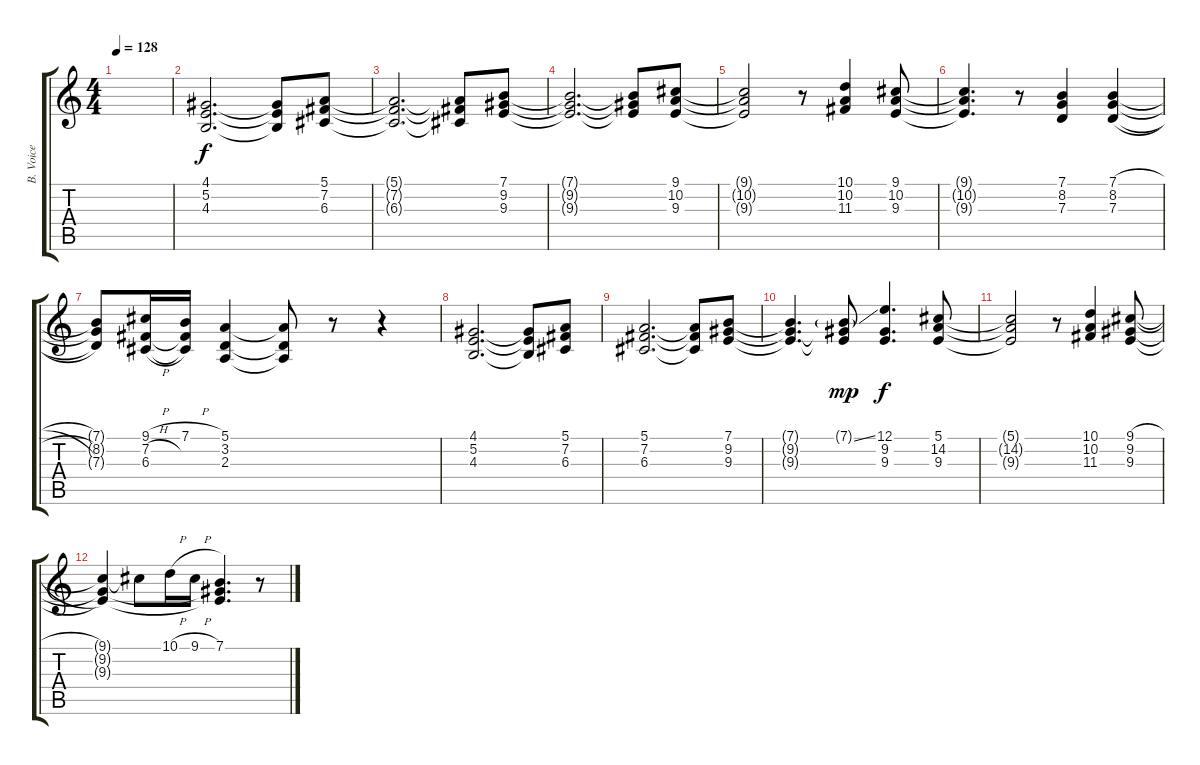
\track ("B. Voice" "B. Voice") {instrument lead3calliope}
\staff {score tabs}
\tuning (E4 B3 G3 D3 A2 E2) {hide}
\ts (4 4)
\tempo 128
\clef g2
\ks c
|
(4.1 5.2 4.3).2{d volume 6} (4.1{t} 5.2{t} 4.3{t}).8 (5.1 7.2 6.3).8 |
(5.1{t} 7.2{t} 6.3{t}).2{d} (5.1{t} 7.2{t} 6.3{t}).8 (7.1 9.2 9.3).8 |
(7.1{t} 9.2{t} 9.3{t}).2{d} (7.1{t} 9.2{t} 9.3{t}).8 (9.1 10.2 9.3).8 |
(9.1{t} 10.2{t} 9.3{t}).2 r.8 (10.1 10.2 11.3).4 (9.1 10.2 9.3).8 |
(9.1{t} 10.2{t} 9.3{t}).4{d} r.8 (7.1 8.2 7.3).4 (7.1{h} 8.2{h} 7.3{h}).4 |
(7.1{t} 8.2{t} 7.3{t}).8 (9.1{h} 7.2{h} 6.3{h}).16 (7.1{h} 7.2{t} 6.3{t}).16 (5.1 3.2 2.3).4 (5.1{t} 3.2{t} 2.3{t}).8 r.8 r.4 |
(4.1 5.2 4.3).2{d} (4.1{t} 5.2{t} 4.3{t}).8 (5.1 7.2 6.3).8 |
(5.1 7.2 6.3).2{d} (5.1{t} 7.2{t} 6.3{t}).8 (7.1 9.2 9.3).8 |
(7.1{t} 9.2{t} 9.3{t}).4{d} (7.1{ss g} 9.2{t} 9.3{t}).8{dy mp} (12.1 9.2 9.3).4{d dy f} (5.1 14.2 9.3).8 |
(5.1{t} 14.2{t} 9.3{t}).2 r.8 (10.1 10.2 11.3).4 (9.1{h} 9.2 9.3).8 |
(9.1{t} 9.2{t} 9.3{t}).4 9.1{t}.8 10.1{h}.16 9.1{h}.16 (7.1 9.2{t} 9.3{t}).4{d} r.8
